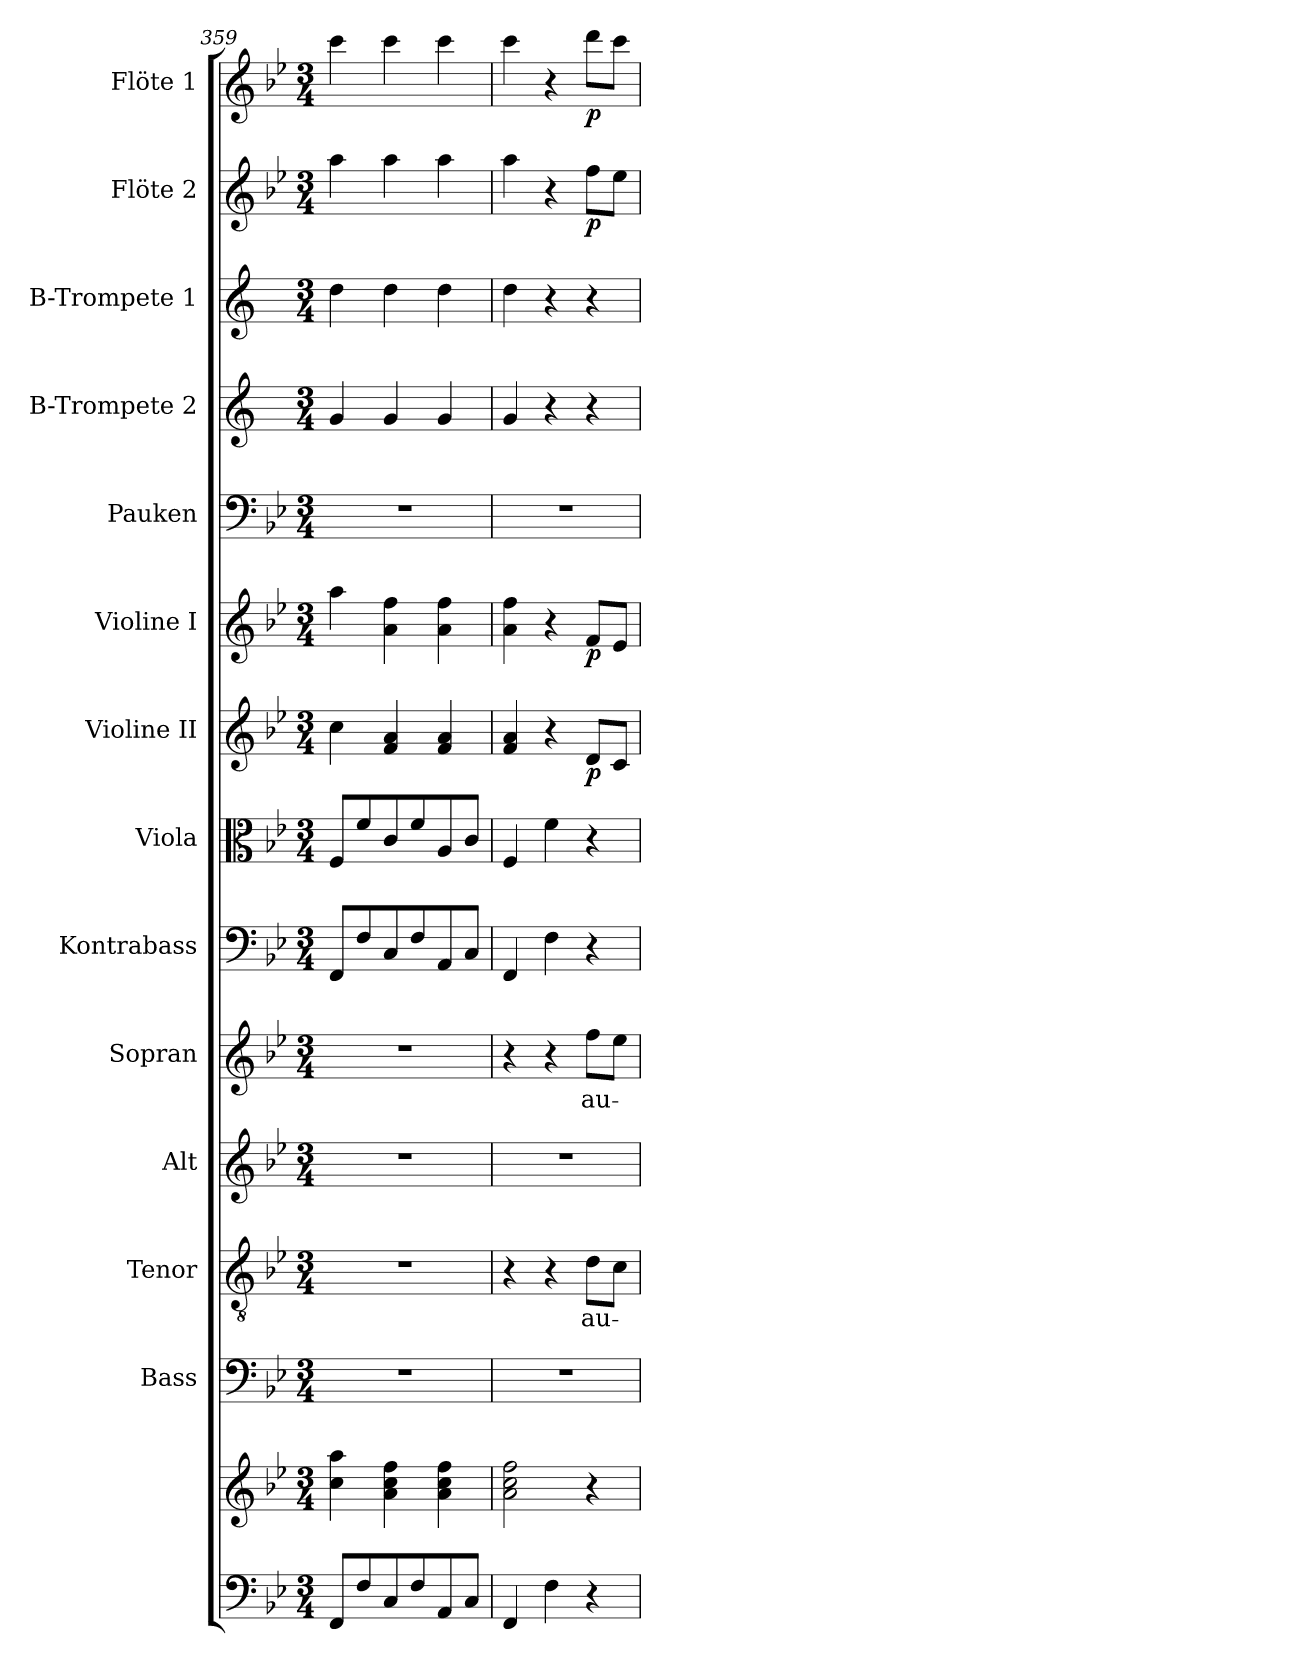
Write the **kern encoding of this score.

**kern	**kern	**kern	**kern	**text	**kern	**kern	**text	**kern	**kern	**kern	**dynam	**kern	**dynam	**kern	**kern	**kern	**kern	**dynam	**kern	**dynam
*part14	*part14	*part13	*part12	*part12	*part11	*part10	*part10	*part9	*part8	*part7	*part7	*part6	*part6	*part5	*part4	*part3	*part2	*part2	*part1	*part1
*staff15	*staff14	*staff13	*staff12	*staff12	*staff11	*staff10	*staff10	*staff9	*staff8	*staff7	*staff7	*staff6	*staff6	*staff5	*staff4	*staff3	*staff2	*staff2	*staff1	*staff1
*	*	*I"Bass	*I"Tenor	*	*I"Alt	*I"Sopran	*	*I"Kontrabass	*I"Viola	*I"Violine II	*	*I"Violine I	*	*I"Pauken	*I"B-Trompete 2	*I"B-Trompete 1	*I"Flöte 2	*	*I"Flöte 1	*
*	*	*I'B.	*I'T.	*	*I'A.	*I'S.	*	*I'Kb.	*I'Vla.	*I'Vl. II	*	*I'Vl. I	*	*I'Pk.	*I'B Trp. 2	*I'B Trp. 1	*I'Fl. 2	*	*I'Fl. 1	*
*clefF4	*clefG2	*clefF4	*clefGv2	*	*clefG2	*clefG2	*	*clefF4	*clefC3	*clefG2	*	*clefG2	*	*clefF4	*clefG2	*clefG2	*clefG2	*	*clefG2	*
*	*	*	*	*	*	*	*	*ITrd7c12	*	*	*	*	*	*	*ITrd1c2	*ITrd1c2	*	*	*	*
*k[b-e-]	*k[b-e-]	*k[b-e-]	*k[b-e-]	*	*k[b-e-]	*k[b-e-]	*	*k[b-e-]	*k[b-e-]	*k[b-e-]	*	*k[b-e-]	*	*k[b-e-]	*k[b-e-]	*k[b-e-]	*k[b-e-]	*	*k[b-e-]	*
*B-:	*B-:	*B-:	*B-:	*	*B-:	*B-:	*	*B-:	*B-:	*B-:	*	*B-:	*	*B-:	*B-:	*B-:	*B-:	*	*B-:	*
*M3/4	*M3/4	*M3/4	*M3/4	*	*M3/4	*M3/4	*	*M3/4	*M3/4	*M3/4	*	*M3/4	*	*M3/4	*M3/4	*M3/4	*M3/4	*	*M3/4	*
=359	=359	=359	=359	=359	=359	=359	=359	=359	=359	=359	=359	=359	=359	=359	=359	=359	=359	=359	=359	=359
8FF/L	4cc\ 4aa\	2.r	2.r	.	2.r	2.r	.	8FFF/L	8F/L	4cc\	.	4aa\	.	2.r	4f/	4cc\	4aa\	.	4ccc\	.
8F/	.	.	.	.	.	.	.	8FF/	8f/	.	.	.	.	.	.	.	.	.	.	.
8C/	4a\ 4cc\ 4ff\	.	.	.	.	.	.	8CC/	8c/	4f/ 4a/	.	4a\ 4ff\	.	.	4f/	4cc\	4aa\	.	4ccc\	.
8F/	.	.	.	.	.	.	.	8FF/	8f/	.	.	.	.	.	.	.	.	.	.	.
8AA/	4a\ 4cc\ 4ff\	.	.	.	.	.	.	8AAA/	8A/	4f/ 4a/	.	4a\ 4ff\	.	.	4f/	4cc\	4aa\	.	4ccc\	.
8C/J	.	.	.	.	.	.	.	8CC/J	8c/J	.	.	.	.	.	.	.	.	.	.	.
=360	=360	=360	=360	=360	=360	=360	=360	=360	=360	=360	=360	=360	=360	=360	=360	=360	=360	=360	=360	=360
4FF/	2a\ 2cc\ 2ff\	2.r	4r	.	2.r	4r	.	4FFF/	4F/	4f/ 4a/	.	4a\ 4ff\	.	2.r	4f/	4cc\	4aa\	.	4ccc\	.
4F\	.	.	4r	.	.	4r	.	4FF\	4f\	4r	.	4r	.	.	4r	4r	4r	.	4r	.
!	!	!	!	!LO:LY:b	!	!	!LO:LY:b	!	!	!	!LO:DY:b	!	!LO:DY:b	!	!	!	!	!LO:DY:b	!	!LO:DY:b
4r	4r	.	8d\L	au-	.	8ff\L	au-	4r	4r	8d/L	p	8f/L	p	.	4r	4r	8ff\L	p	8ddd\L	p
.	.	.	8c\J	.	.	8ee-\J	.	.	.	8c/J	.	8e-/J	.	.	.	.	8ee-\J	.	8ccc\J	.
=	=	=	=	=	=	=	=	=	=	=	=	=	=	=	=	=	=	=	=	=
*-	*-	*-	*-	*-	*-	*-	*-	*-	*-	*-	*-	*-	*-	*-	*-	*-	*-	*-	*-	*-
